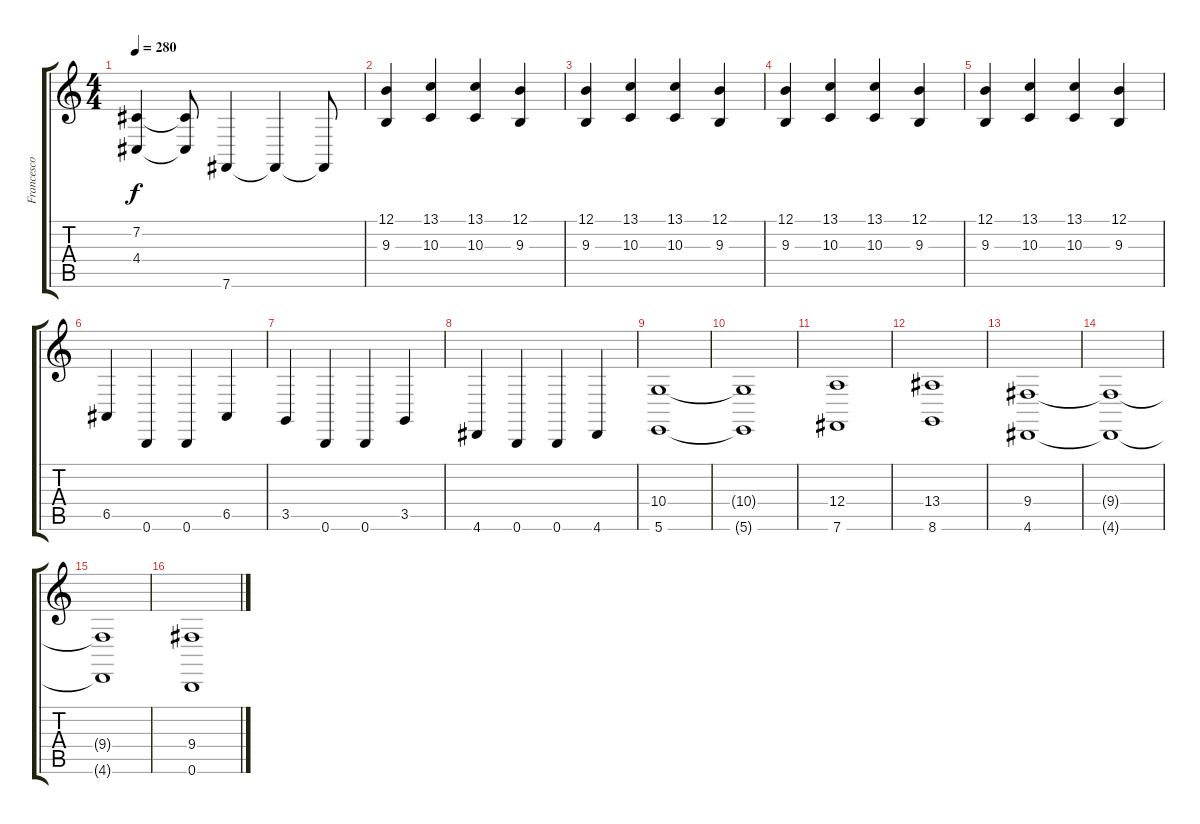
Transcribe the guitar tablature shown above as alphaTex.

\track ("Francesco Paoli" "Francesco ") {instrument stringensemble1}
\staff {score tabs}
\tuning (B3 Gb3 D3 A2 E2 B1) {hide}
\ts (4 4)
\tempo 280
\clef g2
\ks c
(7.2{t} 4.4{t}).4{dy f} (7.2{t} 4.4{t}).8 7.6.4 7.6{t}.4 7.6{t}.8 |
(12.1 9.3).4 (13.1 10.3).4 (13.1 10.3).4 (12.1 9.3).4 |
(12.1 9.3).4 (13.1 10.3).4 (13.1 10.3).4 (12.1 9.3).4 |
(12.1 9.3).4 (13.1 10.3).4 (13.1 10.3).4 (12.1 9.3).4 |
(12.1 9.3).4 (13.1 10.3).4 (13.1 10.3).4 (12.1 9.3).4 |
6.5.4 0.6.4 0.6.4 6.5.4 |
3.5.4 0.6.4 0.6.4 3.5.4 |
4.6.4 0.6.4 0.6.4 4.6.4 |
(10.4 5.6).1 |
(10.4{t} 5.6{t}).1 |
(12.4 7.6).1 |
(13.4 8.6).1 |
(9.4 4.6).1 |
(9.4{t} 4.6{t}).1 |
(9.4{t} 4.6{t}).1 |
(9.4 0.6).1
